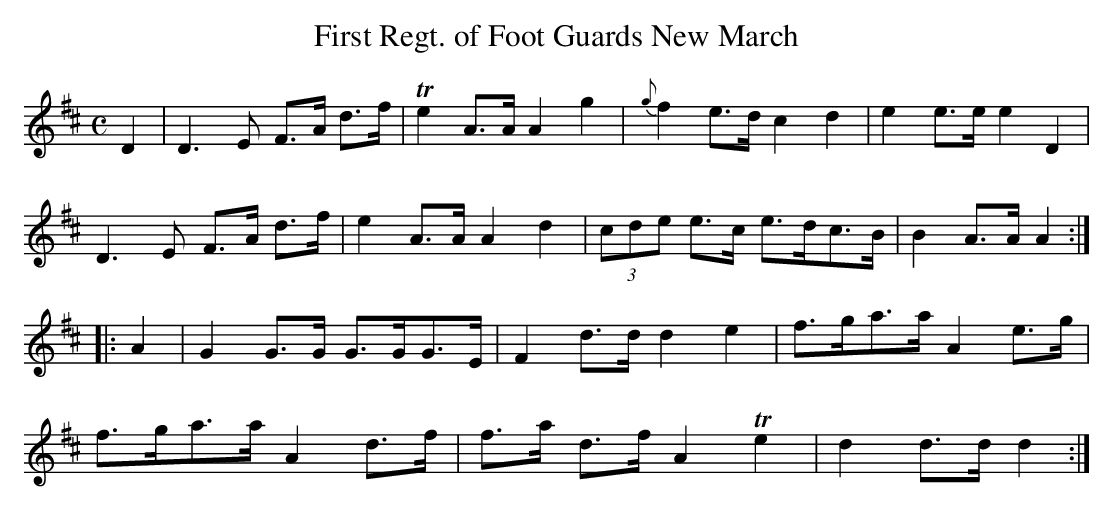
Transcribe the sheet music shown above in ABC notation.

X:1
T:First Regt. of Foot Guards New March
M:C
L:1/8
K:D
D2|D3E F>A d>f|Te2 A>A A2g2|{g}f2 e>d c2 d2|e2 e>e e2D2|
D3E F>A d>f|e2 A>A A2d2|(3cde e>c e>dc>B|B2 A>A A2:|
|:A2|G2 G>G G>GG>E|F2 d>d d2e2|f>ga>a A2 e>g|
f>ga>a A2 d>f|f>a d>f A2 Te2|d2 d>d d2:|]
